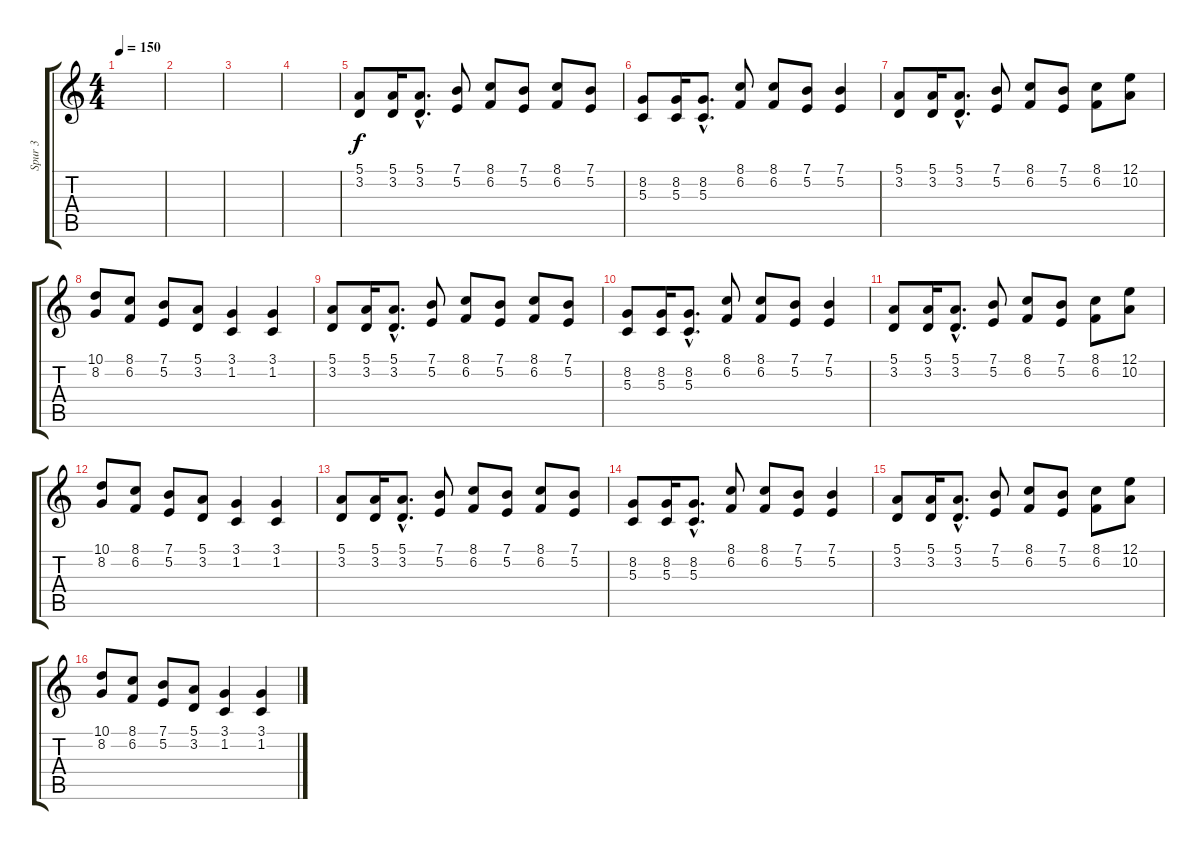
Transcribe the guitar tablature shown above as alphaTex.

\track ("Spur 3" "Spur 3") {instrument recorder}
\staff {score tabs}
\tuning (E4 B3 G3 D3 A2 E2) {hide}
\ts (4 4)
\tempo 150
\clef g2
\ks c
|
|
|
|
(5.1 3.2).8 (5.1 3.2).16 (5.1{hac} 3.2{hac}).8{d} (7.1 5.2).8 (8.1 6.2).8 (7.1 5.2).8 (8.1 6.2).8 (7.1 5.2).8 |
(8.2 5.3).8 (8.2 5.3).16 (8.2{hac} 5.3{hac}).8{d} (8.1 6.2).8 (8.1 6.2).8 (7.1 5.2).8 (7.1 5.2).4 |
(5.1 3.2).8 (5.1 3.2).16 (5.1{hac} 3.2{hac}).8{d} (7.1 5.2).8 (8.1 6.2).8 (7.1 5.2).8 (8.1 6.2).8 (12.1 10.2).8 |
(10.1 8.2).8 (8.1 6.2).8 (7.1 5.2).8 (5.1 3.2).8 (3.1 1.2).4 (3.1 1.2).4 |
(5.1 3.2).8 (5.1 3.2).16 (5.1{hac} 3.2{hac}).8{d} (7.1 5.2).8 (8.1 6.2).8 (7.1 5.2).8 (8.1 6.2).8 (7.1 5.2).8 |
(8.2 5.3).8 (8.2 5.3).16 (8.2{hac} 5.3{hac}).8{d} (8.1 6.2).8 (8.1 6.2).8 (7.1 5.2).8 (7.1 5.2).4 |
(5.1 3.2).8 (5.1 3.2).16 (5.1{hac} 3.2{hac}).8{d} (7.1 5.2).8 (8.1 6.2).8 (7.1 5.2).8 (8.1 6.2).8 (12.1 10.2).8 |
(10.1 8.2).8 (8.1 6.2).8 (7.1 5.2).8 (5.1 3.2).8 (3.1 1.2).4 (3.1 1.2).4 |
(5.1 3.2).8 (5.1 3.2).16 (5.1{hac} 3.2{hac}).8{d} (7.1 5.2).8 (8.1 6.2).8 (7.1 5.2).8 (8.1 6.2).8 (7.1 5.2).8 |
(8.2 5.3).8 (8.2 5.3).16 (8.2{hac} 5.3{hac}).8{d} (8.1 6.2).8 (8.1 6.2).8 (7.1 5.2).8 (7.1 5.2).4 |
(5.1 3.2).8 (5.1 3.2).16 (5.1{hac} 3.2{hac}).8{d} (7.1 5.2).8 (8.1 6.2).8 (7.1 5.2).8 (8.1 6.2).8 (12.1 10.2).8 |
(10.1 8.2).8 (8.1 6.2).8 (7.1 5.2).8 (5.1 3.2).8 (3.1 1.2).4 (3.1 1.2).4
